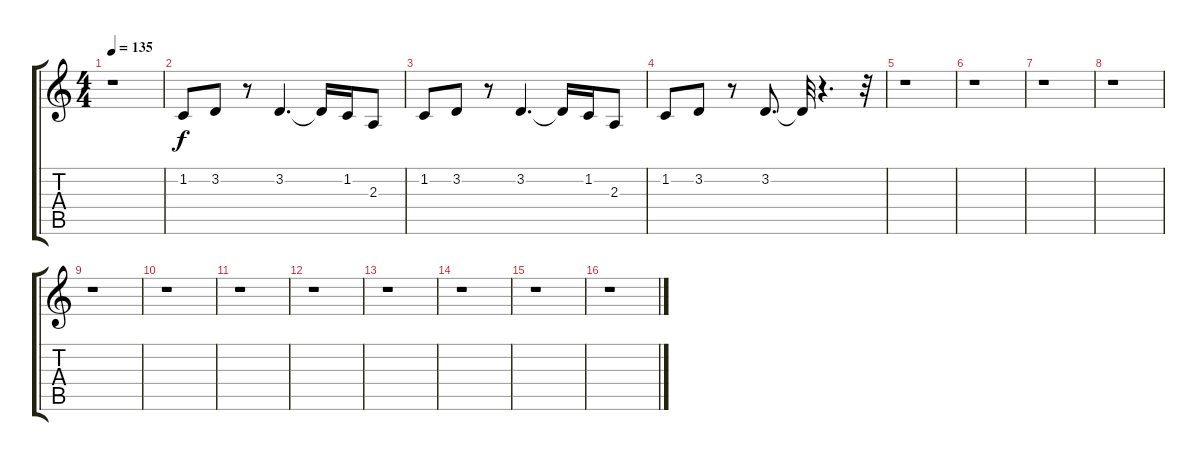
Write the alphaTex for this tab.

\track "" {instrument harmonica}
\staff {score tabs}
\tuning (E4 B3 G3 D3 A2 E2) {hide}
\ts (4 4)
\tempo 135
\clef g2
\ks c
r.1{dy f} |
1.2.8 3.2.8 r.8 3.2.4{d} 3.2{t}.16 1.2.16 2.3.8 |
1.2.8 3.2.8 r.8 3.2.4{d} 3.2{t}.16 1.2.16 2.3.8 |
1.2.8 3.2.8 r.8 3.2.8{d} 3.2{t}.32 r.4{d} r.32 |
r.1 |
r.1 |
r.1 |
r.1 |
r.1 |
r.1 |
r.1 |
r.1 |
r.1 |
r.1 |
r.1 |
r.1
